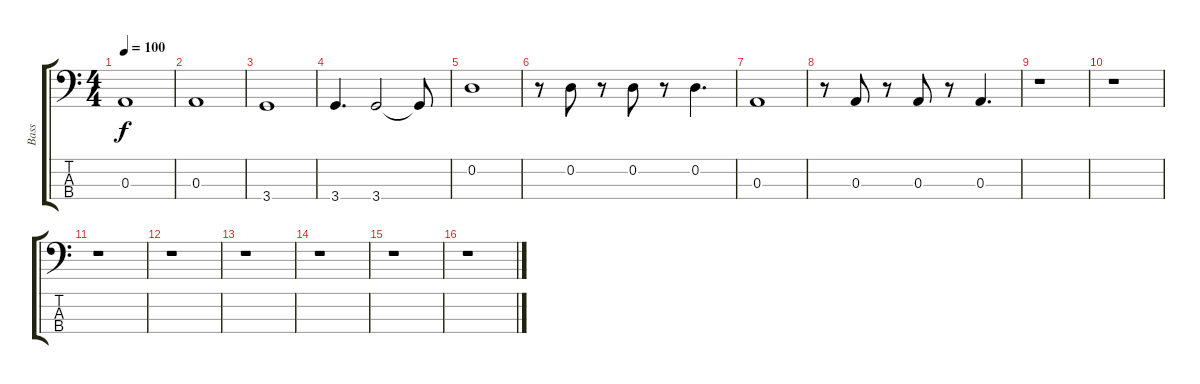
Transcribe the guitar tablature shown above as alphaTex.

\track ("Bass" "Bass") {instrument electricbassfinger}
\staff {score tabs}
\tuning (G2 D2 A1 E1) {hide}
\ts (4 4)
\tempo 100
\clef f4
\ks c
0.3.1{dy f} |
0.3.1 |
3.4.1 |
3.4.4{d} 3.4.2 3.4{t}.8 |
0.2.1 |
r.8 0.2.8 r.8 0.2.8 r.8 0.2.4{d} |
0.3.1 |
r.8 0.3.8 r.8 0.3.8 r.8 0.3.4{d} |
r.1 |
r.1 |
r.1 |
r.1 |
r.1 |
r.1 |
r.1 |
r.1
